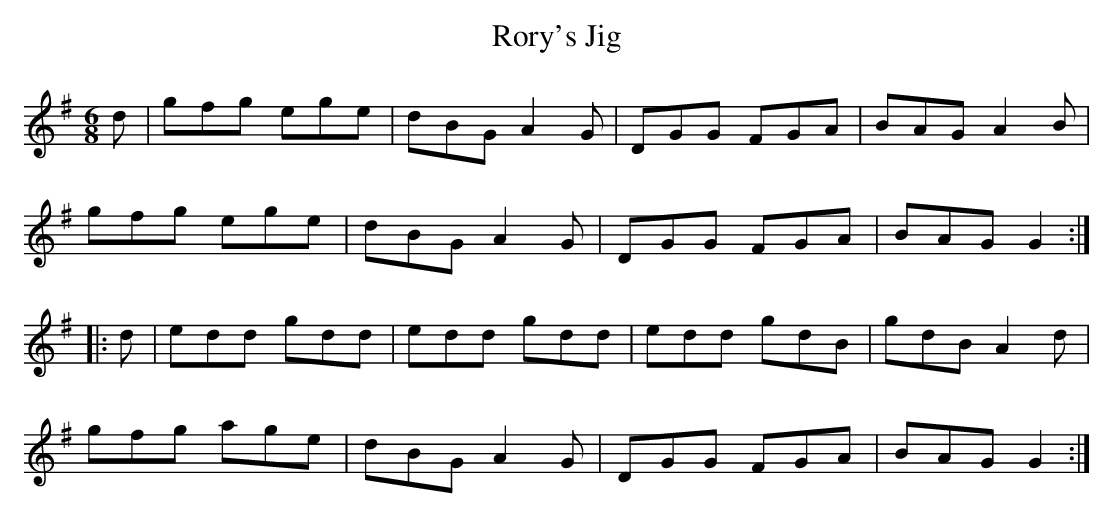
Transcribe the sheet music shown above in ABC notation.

X:1
T:Rory's Jig
M:6/8
L:1/8
K:G
d|gfg ege|dBG A2G|DGG FGA|BAG A2B|!
gfg ege|dBG A2G|DGG FGA|BAG G2:|!
|:d|edd gdd|edd gdd|edd gdB|gdB A2d|!
gfg age|dBG A2G|DGG FGA|BAG G2:|!
